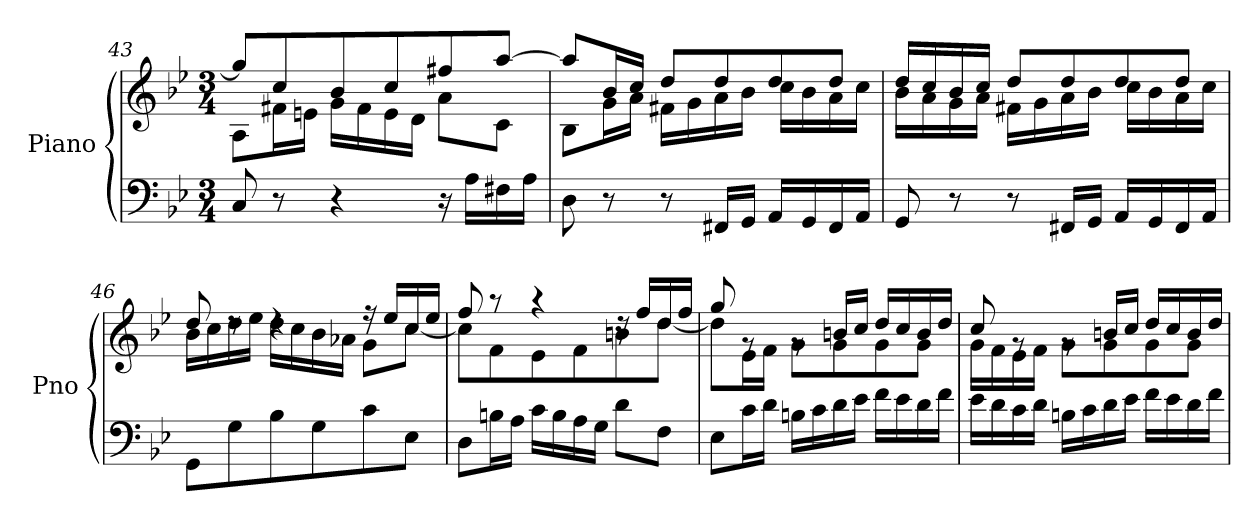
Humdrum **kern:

**kern	**kern
*part1	*part1
*staff2	*staff1
*I"Piano	*
*I'Pno	*
*clefF4	*clefG2
*k[b-e-]	*k[b-e-]
*M3/4	*M3/4
=43	=43
*	*^
8C/	8gg/L]	8A\L
8r	8cc/	16f#X\L
.	.	16en\JJ
4r	8b-/	16g\LL
.	.	16f#\
.	8cc/	16e\
.	.	16d\JJ
16r	8ff#X/	8a\L
16A\LL	.	.
16F#X\	[8aa/J	8c\J
16A\JJ	.	.
=44	=44	=44
8D\	8aa/L]	8B-\L
8r	16b-/L	16g\L
.	16cc/JJ	16a\JJ
8r	8dd/L	16f#X\LL
.	.	16g\
16FF#X/LL	8dd/	16a\
16GG/JJ	.	16b-\JJ
16AA/LL	8dd/	16cc\LL
16GG/	.	16b-\
16FF#/	8dd/J	16a\
16AA/JJ	.	16cc\JJ
!!LO:PB:g=z	!!
=45	=45	=45
8GG/	16dd/LL	16b-\LL
.	16cc/	16a\
8r	16b-/	16g\
.	16cc/JJ	16a\JJ
8r	8dd/L	16f#X\LL
.	.	16g\
16FF#X/LL	8dd/	16a\
16GG/JJ	.	16b-\JJ
16AA/LL	8dd/	16cc\LL
16GG/	.	16b-\
16FF#/	8dd/J	16a\
16AA/JJ	.	16cc\JJ
=46	=46	=46
8GG\L	8dd/	16b-\LL
.	.	16cc\
8G\	8rdd	16dd\
.	.	16ee-\JJ
8B-\	4rdd	16dd\LL
.	.	16cc\
8G\	.	16b-\
.	.	16a-X\JJ
8c\	16r	8g\L
.	16ee-/LL	.
8E-\J	16cc/	[8cc\J
.	16ee-/JJ	.
=47	=47	=47
8D\L	8ff/	8cc\L]
16Bn\L	8r	8f\
16A\JJ	.	.
16c\LL	4r	8e-\
16B\	.	.
16A\	.	8f\
16G\JJ	.	.
8d\L	16rdd	8bn\
.	16ff/LL	.
8F\J	16dd/	[8dd\J
.	16ff/JJ	.
!!LO:LB:g=z	!!
=48	=48	=48
8E-\L	8gg/	8dd\L]
16c\L	8rg	16e-\L
16d\JJ	.	16f\JJ
16Bn\LL	8rg	8g\L
16c\	.	.
16d\	16bn/LL	8g\
16e-\JJ	16cc/JJ	.
16f\LL	16dd/LL	8g\
16e-\	16cc/	.
16d\	16b/	8g\J
16f\JJ	16dd/JJ	.
=49	=49	=49
16e-\LL	8cc/	16g\LL
16d\	.	16f\
16c\	8rg	16e-\
16d\JJ	.	16f\JJ
16Bn\LL	8rg	8g\L
16c\	.	.
16d\	16bn/LL	8g\
16e-\JJ	16cc/JJ	.
16f\LL	16dd/LL	8g\
16e-\	16cc/	.
16d\	16b/	8g\J
16f\JJ	16dd/JJ	.
*	*v	*v
=	=
*-	*-
